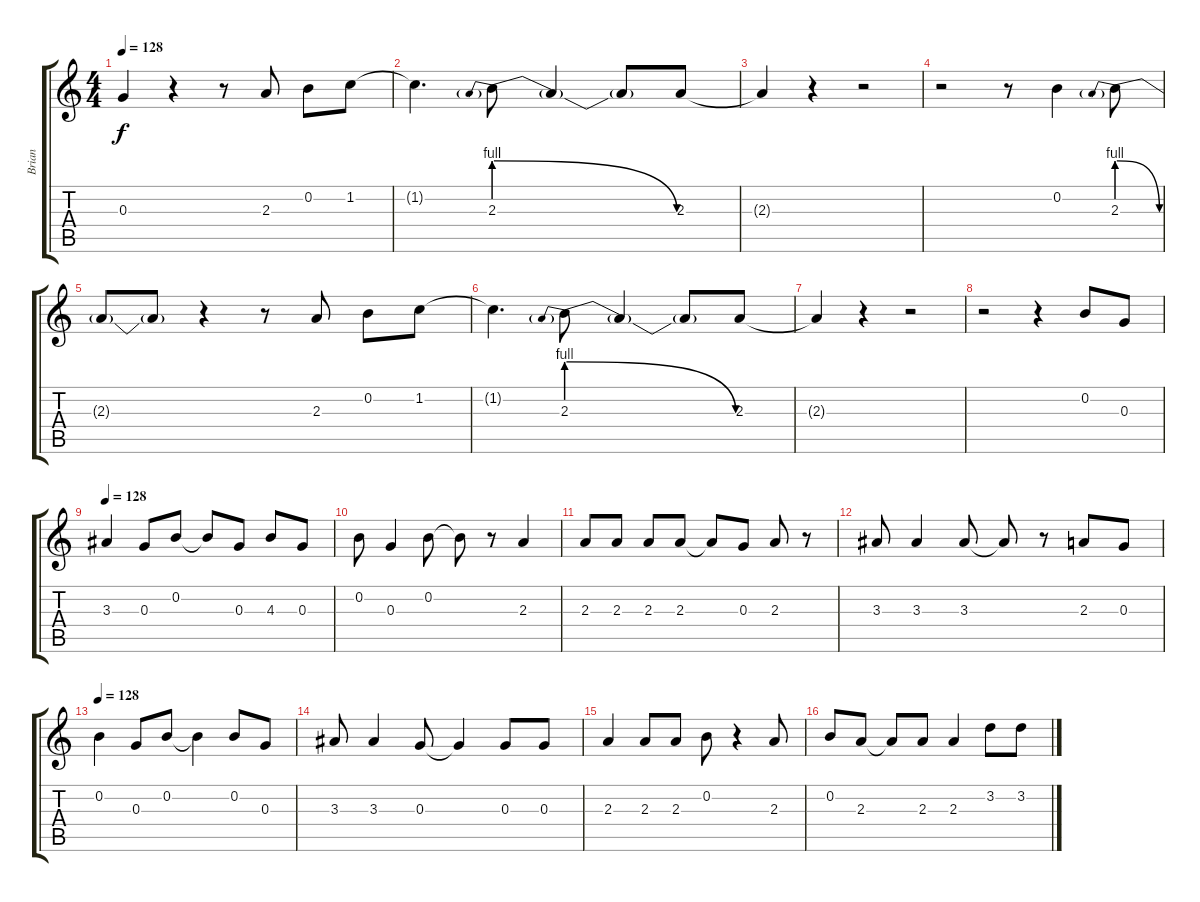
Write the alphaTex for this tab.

\track ("Brian" "Brian") {instrument overdrivenguitar}
\staff {score tabs}
\tuning (E4 B3 G3 D3 A2 E2) {hide}
\ts (4 4)
\tempo 128
\clef g2
\ks c
0.3.4{dy f} r.4 r.8 2.3.8 0.2.8 1.2.8 |
1.2{t}.4{d} 2.3{be (prebendrelease 0 4 60 0)}.8 2.3{t}.4 2.3{t}.8 2.3.8 |
2.3{t}.4 r.4 r.2 |
r.2 r.8 0.2.4 2.3{be (prebendrelease 0 4 60 0)}.8 |
2.3{t}.8 2.3{t}.8 r.4 r.8 2.3.8 0.2.8 1.2.8 |
1.2{t}.4{d} 2.3{be (prebendrelease 0 4 60 0)}.8 2.3{t}.4 2.3{t}.8 2.3.8 |
2.3{t}.4 r.4 r.2 |
r.2 r.4 0.2.8{volume 11} 0.3.8 |
\tempo 128
3.3.4 0.3.8 0.2.8 0.2{t}.8 0.3.8 4.3.8 0.3.8 |
0.2.8 0.3.4 0.2.8 0.2{t}.8 r.8 2.3.4 |
2.3.8 2.3.8 2.3.8 2.3.8 2.3{t}.8 0.3.8 2.3.8 r.8 |
3.3.8 3.3.4 3.3.8 3.3{t}.8 r.8 2.3.8 0.3.8 |
\tempo 128
0.2.4 0.3.8 0.2.8 0.2{t}.4 0.2.8 0.3.8 |
3.3.8 3.3.4 0.3.8 0.3{t}.4 0.3.8 0.3.8 |
2.3.4 2.3.8 2.3.8 0.2.8 r.4 2.3.8 |
0.2.8 2.3.8 2.3{t}.8 2.3.8 2.3.4 3.2.8 3.2.8
